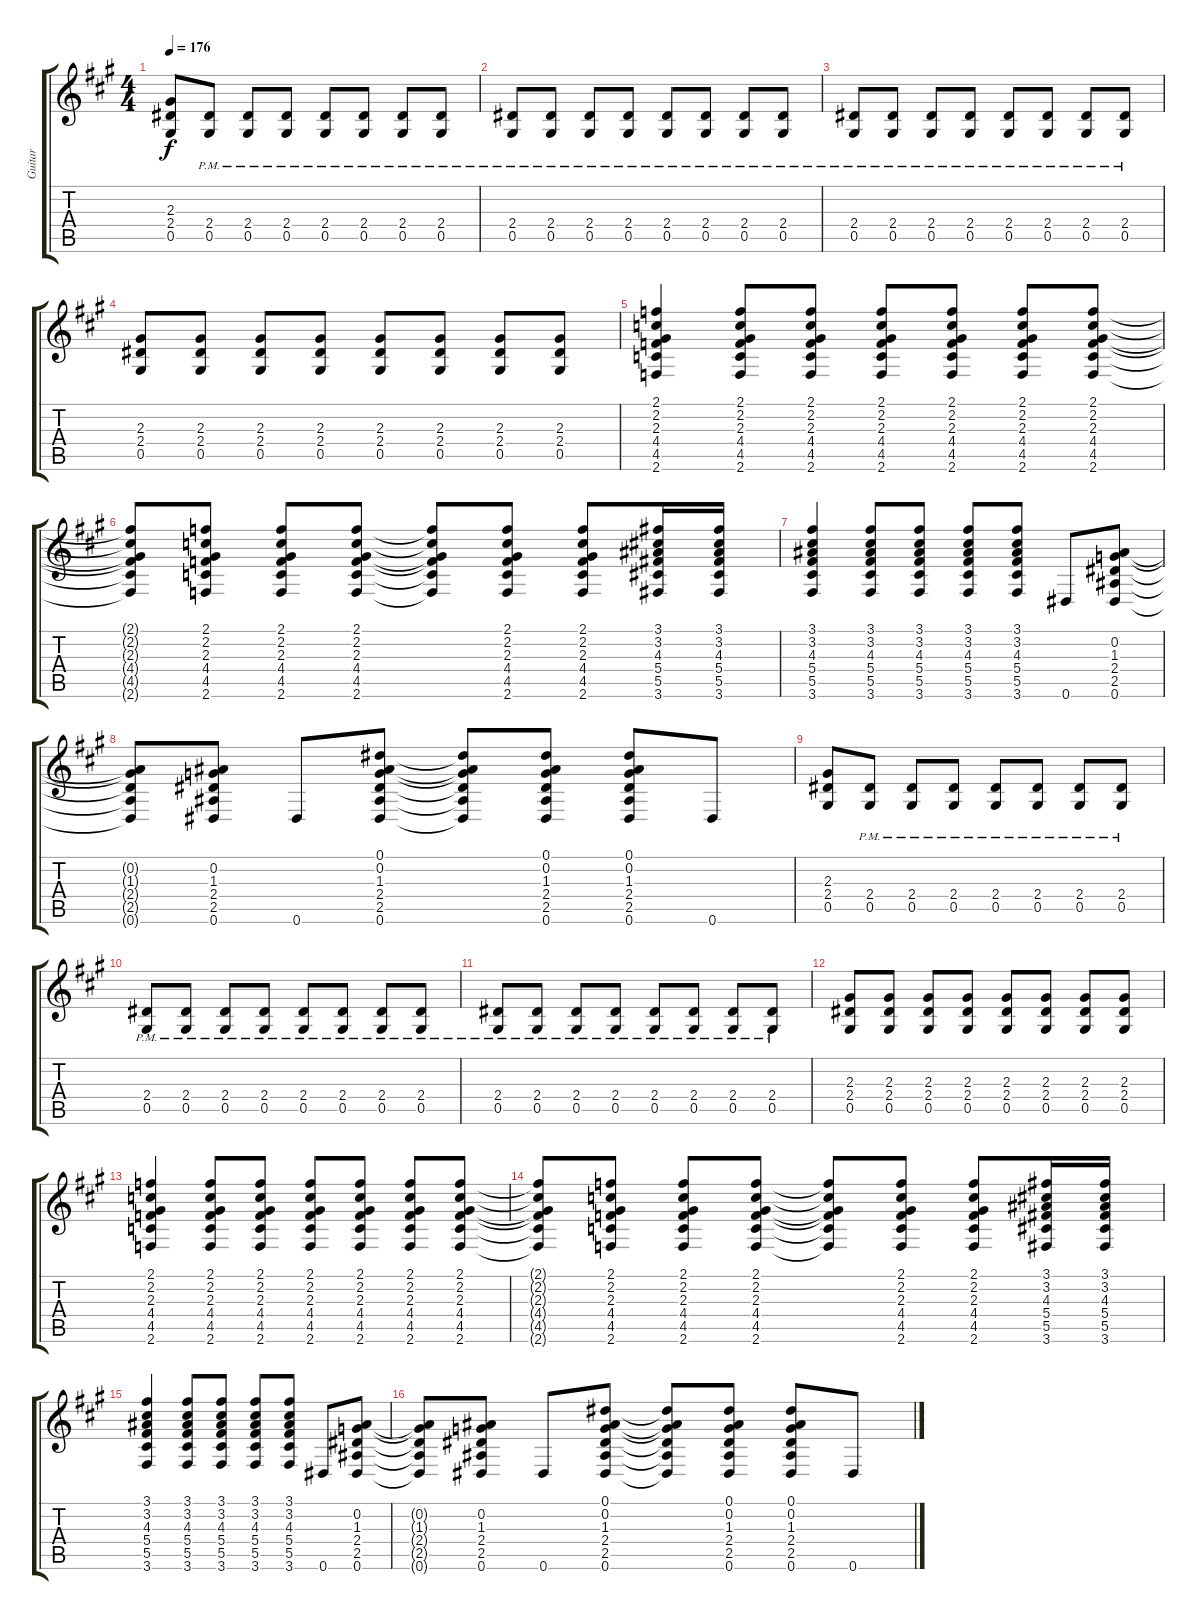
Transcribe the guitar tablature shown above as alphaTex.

\track ("Guitar" "Guitar") {instrument distortionguitar}
\staff {score tabs}
\tuning (Eb4 Bb3 Gb3 Db3 Ab2 Eb2) {hide}
\ts (4 4)
\tempo 176
\clef g2
\ks a
(2.3 2.4 0.5).8{dy f} (2.4{pm} 0.5{pm}).8 (2.4{pm} 0.5{pm}).8 (2.4{pm} 0.5{pm}).8 (2.4{pm} 0.5{pm}).8 (2.4{pm} 0.5{pm}).8 (2.4{pm} 0.5{pm}).8 (2.4{pm} 0.5{pm}).8 |
(2.4{pm} 0.5{pm}).8 (2.4{pm} 0.5{pm}).8 (2.4{pm} 0.5{pm}).8 (2.4{pm} 0.5{pm}).8 (2.4{pm} 0.5{pm}).8 (2.4{pm} 0.5{pm}).8 (2.4{pm} 0.5{pm}).8 (2.4{pm} 0.5{pm}).8 |
(2.4{pm} 0.5{pm}).8 (2.4{pm} 0.5{pm}).8 (2.4{pm} 0.5{pm}).8 (2.4{pm} 0.5{pm}).8 (2.4{pm} 0.5{pm}).8 (2.4{pm} 0.5{pm}).8 (2.4{pm} 0.5{pm}).8 (2.4{pm} 0.5{pm}).8 |
(2.3 2.4 0.5).8 (2.3 2.4 0.5).8 (2.3 2.4 0.5).8 (2.3 2.4 0.5).8 (2.3 2.4 0.5).8 (2.3 2.4 0.5).8 (2.3 2.4 0.5).8 (2.3 2.4 0.5).8 |
(2.1 2.2 2.3 4.4 4.5 2.6).4 (2.1 2.2 2.3 4.4 4.5 2.6).8 (2.1 2.2 2.3 4.4 4.5 2.6).8 (2.1 2.2 2.3 4.4 4.5 2.6).8 (2.1 2.2 2.3 4.4 4.5 2.6).8 (2.1 2.2 2.3 4.4 4.5 2.6).8 (2.1 2.2 2.3 4.4 4.5 2.6).8 |
(2.1{t} 2.2{t} 2.3{t} 4.4{t} 4.5{t} 2.6{t}).8 (2.1 2.2 2.3 4.4 4.5 2.6).8 (2.1 2.2 2.3 4.4 4.5 2.6).8 (2.1 2.2 2.3 4.4 4.5 2.6).8 (2.1{t} 2.2{t} 2.3{t} 4.4{t} 4.5{t} 2.6{t}).8 (2.1 2.2 2.3 4.4 4.5 2.6).8 (2.1 2.2 2.3 4.4 4.5 2.6).8 (3.1 3.2 4.3 5.4 5.5 3.6).16 (3.1 3.2 4.3 5.4 5.5 3.6).16 |
(3.1 3.2 4.3 5.4 5.5 3.6).4 (3.1 3.2 4.3 5.4 5.5 3.6).8 (3.1 3.2 4.3 5.4 5.5 3.6).8 (3.1 3.2 4.3 5.4 5.5 3.6).8 (3.1 3.2 4.3 5.4 5.5 3.6).8 0.6.8 (0.2 1.3 2.4 2.5 0.6).8 |
(0.2{t} 1.3{t} 2.4{t} 2.5{t} 0.6{t}).8 (0.2 1.3 2.4 2.5 0.6).8 0.6.8 (0.1 0.2 1.3 2.4 2.5 0.6).8 (0.1{t} 0.2{t} 1.3{t} 2.4{t} 2.5{t} 0.6{t}).8 (0.1 0.2 1.3 2.4 2.5 0.6).8 (0.1 0.2 1.3 2.4 2.5 0.6).8 0.6.8 |
(2.3 2.4 0.5).8 (2.4{pm} 0.5{pm}).8 (2.4{pm} 0.5{pm}).8 (2.4{pm} 0.5{pm}).8 (2.4{pm} 0.5{pm}).8 (2.4{pm} 0.5{pm}).8 (2.4{pm} 0.5{pm}).8 (2.4{pm} 0.5{pm}).8 |
(2.4{pm} 0.5{pm}).8 (2.4{pm} 0.5{pm}).8 (2.4{pm} 0.5{pm}).8 (2.4{pm} 0.5{pm}).8 (2.4{pm} 0.5{pm}).8 (2.4{pm} 0.5{pm}).8 (2.4{pm} 0.5{pm}).8 (2.4{pm} 0.5{pm}).8 |
(2.4{pm} 0.5{pm}).8 (2.4{pm} 0.5{pm}).8 (2.4{pm} 0.5{pm}).8 (2.4{pm} 0.5{pm}).8 (2.4{pm} 0.5{pm}).8 (2.4{pm} 0.5{pm}).8 (2.4{pm} 0.5{pm}).8 (2.4{pm} 0.5{pm}).8 |
(2.3 2.4 0.5).8 (2.3 2.4 0.5).8 (2.3 2.4 0.5).8 (2.3 2.4 0.5).8 (2.3 2.4 0.5).8 (2.3 2.4 0.5).8 (2.3 2.4 0.5).8 (2.3 2.4 0.5).8 |
(2.1 2.2 2.3 4.4 4.5 2.6).4 (2.1 2.2 2.3 4.4 4.5 2.6).8 (2.1 2.2 2.3 4.4 4.5 2.6).8 (2.1 2.2 2.3 4.4 4.5 2.6).8 (2.1 2.2 2.3 4.4 4.5 2.6).8 (2.1 2.2 2.3 4.4 4.5 2.6).8 (2.1 2.2 2.3 4.4 4.5 2.6).8 |
(2.1{t} 2.2{t} 2.3{t} 4.4{t} 4.5{t} 2.6{t}).8 (2.1 2.2 2.3 4.4 4.5 2.6).8 (2.1 2.2 2.3 4.4 4.5 2.6).8 (2.1 2.2 2.3 4.4 4.5 2.6).8 (2.1{t} 2.2{t} 2.3{t} 4.4{t} 4.5{t} 2.6{t}).8 (2.1 2.2 2.3 4.4 4.5 2.6).8 (2.1 2.2 2.3 4.4 4.5 2.6).8 (3.1 3.2 4.3 5.4 5.5 3.6).16 (3.1 3.2 4.3 5.4 5.5 3.6).16 |
(3.1 3.2 4.3 5.4 5.5 3.6).4 (3.1 3.2 4.3 5.4 5.5 3.6).8 (3.1 3.2 4.3 5.4 5.5 3.6).8 (3.1 3.2 4.3 5.4 5.5 3.6).8 (3.1 3.2 4.3 5.4 5.5 3.6).8 0.6.8 (0.2 1.3 2.4 2.5 0.6).8 |
(0.2{t} 1.3{t} 2.4{t} 2.5{t} 0.6{t}).8 (0.2 1.3 2.4 2.5 0.6).8 0.6.8 (0.1 0.2 1.3 2.4 2.5 0.6).8 (0.1{t} 0.2{t} 1.3{t} 2.4{t} 2.5{t} 0.6{t}).8 (0.1 0.2 1.3 2.4 2.5 0.6).8 (0.1 0.2 1.3 2.4 2.5 0.6).8 0.6.8
